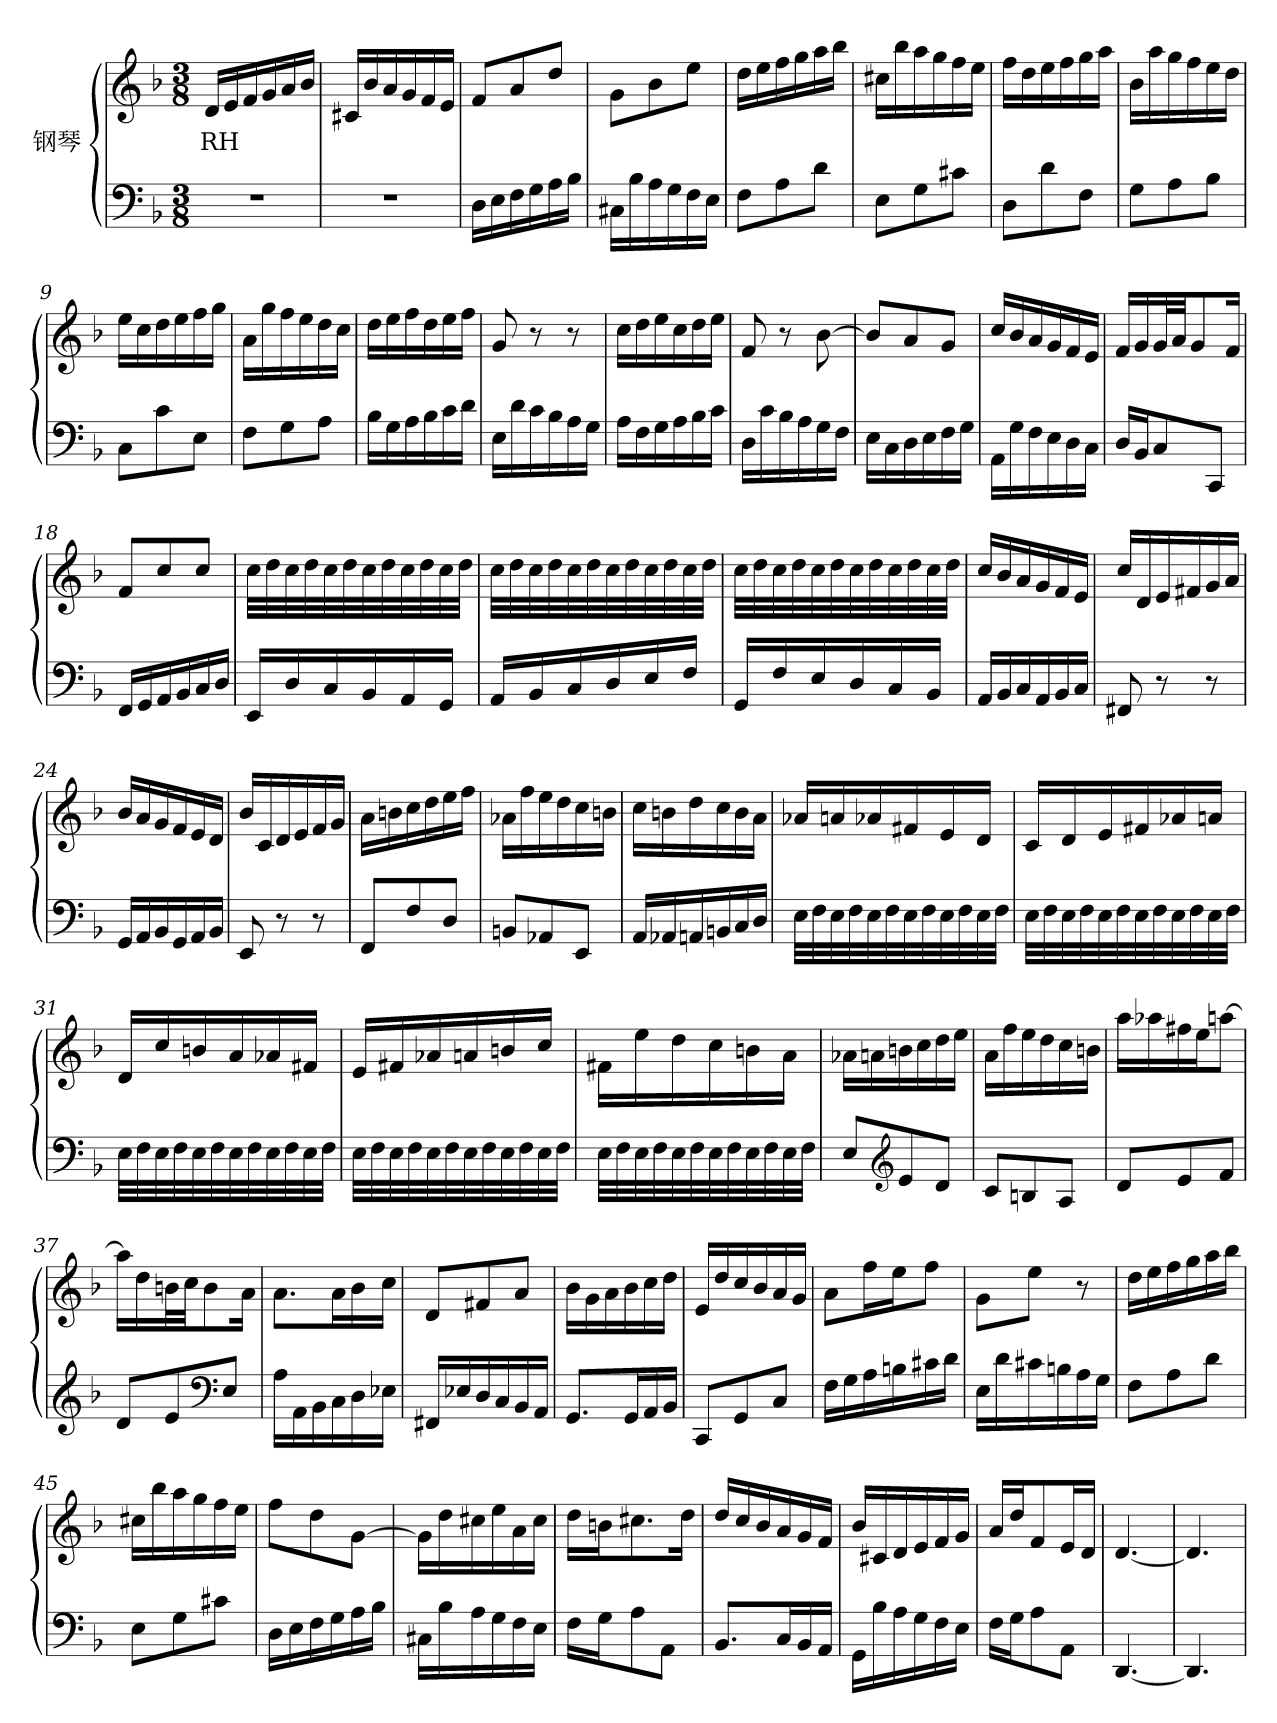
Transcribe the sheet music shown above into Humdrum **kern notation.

**kern	**kern	**text
*part2	*part1	*part1
*staff2	*staff1	*staff1
*I"钢琴	*I"钢琴	*
*clefF4	*clefG2	*
*k[b-]	*k[b-]	*
*M3/8	*M3/8	*
*MM99	*MM99	*
=1	=1	=1
4.r	16d/LL	RH
.	16e/	.
.	16f/	.
.	16g/	.
.	16a/	.
.	16b-/JJ	.
=2	=2	=2
4.r	16c#X/LL	.
.	16b-/	.
.	16a/	.
.	16g/	.
.	16f/	.
.	16e/JJ	.
=3	=3	=3
16D\LL	8f/L	.
16E\	.	.
16F\	8a/	.
16G\	.	.
16A\	8dd/J	.
16B-\JJ	.	.
=4	=4	=4
16C#X\LL	8g\L	.
16B-\	.	.
16A\	8b-\	.
16G\	.	.
16F\	8ee\J	.
16E\JJ	.	.
=5	=5	=5
8F\L	16dd\LL	.
.	16ee\	.
8A\	16ff\	.
.	16gg\	.
8d\J	16aa\	.
.	16bb-\JJ	.
=6	=6	=6
8E\L	16cc#X\LL	.
.	16bb-\	.
8G\	16aa\	.
.	16gg\	.
8c#X\J	16ff\	.
.	16ee\JJ	.
!!LO:LB:g=z
=7	=7	=7
8D\L	16ff\LL	.
.	16dd\	.
8d\	16ee\	.
.	16ff\	.
8F\J	16gg\	.
.	16aa\JJ	.
=8	=8	=8
8G\L	16b-\LL	.
.	16aa\	.
8A\	16gg\	.
.	16ff\	.
8B-\J	16ee\	.
.	16dd\JJ	.
=9	=9	=9
8C\L	16ee\LL	.
.	16cc\	.
8c\	16dd\	.
.	16ee\	.
8E\J	16ff\	.
.	16gg\JJ	.
=10	=10	=10
8F\L	16a\LL	.
.	16gg\	.
8G\	16ff\	.
.	16ee\	.
8A\J	16dd\	.
.	16cc\JJ	.
=11	=11	=11
16B-\LL	16dd\LL	.
16G\	16ee\	.
16A\	16ff\	.
16B-\	16dd\	.
16c\	16ee\	.
16d\JJ	16ff\JJ	.
=12	=12	=12
16E\LL	8g/	.
16d\	.	.
16c\	8r	.
16B-\	.	.
16A\	8r	.
16G\JJ	.	.
!!LO:LB:g=z
=13	=13	=13
16A\LL	16cc\LL	.
16F\	16dd\	.
16G\	16ee\	.
16A\	16cc\	.
16B-\	16dd\	.
16c\JJ	16ee\JJ	.
=14	=14	=14
16D\LL	8f/	.
16c\	.	.
16B-\	8r	.
16A\	.	.
16G\	[8b-\	.
16F\JJ	.	.
=15	=15	=15
16E\LL	8b-/L]	.
16C\	.	.
16D\	8a/	.
16E\	.	.
16F\	8g/J	.
16G\JJ	.	.
=16	=16	=16
16AA\LL	16cc/LL	.
16G\	16b-/	.
16F\	16a/	.
16E\	16g/	.
16D\	16f/	.
16C\JJ	16e/JJ	.
=17	=17	=17
16D/LL	16f/LL	.
16BB-/J	16g/	.
8C/	32g/L	.
.	32a/JJ	.
.	8g/	.
8CC/J	.	.
.	16f/Jk	.
=18	=18	=18
16FF/LL	8f/L	.
16GG/	.	.
16AA/	8cc/	.
16BB-/	.	.
16C/	8cc/J	.
16D/JJ	.	.
!!LO:LB:g=z
=19	=19	=19
16EE/LL	32cc\LLL	.
.	32dd\	.
16D/	32cc\	.
.	32dd\	.
16C/	32cc\	.
.	32dd\	.
16BB-/	32cc\	.
.	32dd\	.
16AA/	32cc\	.
.	32dd\	.
16GG/JJ	32cc\	.
.	32dd\JJJ	.
=20	=20	=20
16AA/LL	32cc\LLL	.
.	32dd\	.
16BB-/	32cc\	.
.	32dd\	.
16C/	32cc\	.
.	32dd\	.
16D/	32cc\	.
.	32dd\	.
16E/	32cc\	.
.	32dd\	.
16F/JJ	32cc\	.
.	32dd\JJJ	.
=21	=21	=21
16GG/LL	32cc\LLL	.
.	32dd\	.
16F/	32cc\	.
.	32dd\	.
16E/	32cc\	.
.	32dd\	.
16D/	32cc\	.
.	32dd\	.
16C/	32cc\	.
.	32dd\	.
16BB-/JJ	32cc\	.
.	32dd\JJJ	.
=22	=22	=22
16AA/LL	16cc/LL	.
16BB-/	16b-/	.
16C/	16a/	.
16AA/	16g/	.
16BB-/	16f/	.
16C/JJ	16e/JJ	.
!!LO:LB:g=z
=23	=23	=23
8FF#X/	16cc/LL	.
.	16d/	.
8r	16e/	.
.	16f#X/	.
8r	16g/	.
.	16a/JJ	.
=24	=24	=24
16GG/LL	16b-/LL	.
16AA/	16a/	.
16BB-/	16g/	.
16GG/	16f/	.
16AA/	16e/	.
16BB-/JJ	16d/JJ	.
=25	=25	=25
8EE/	16b-/LL	.
.	16c/	.
8r	16d/	.
.	16e/	.
8r	16f/	.
.	16g/JJ	.
=26	=26	=26
8FF/L	16a\LL	.
.	16bn\	.
8F/	16cc\	.
.	16dd\	.
8D/J	16ee\	.
.	16ff\JJ	.
=27	=27	=27
8BBn/L	16a-X\LL	.
.	16ff\	.
8AA-X/	16ee\	.
.	16dd\	.
8EE/J	16cc\	.
.	16bn\JJ	.
!!LO:LB:g=z
=28	=28	=28
16AA/LL	16cc\LL	.
16AA-X/	16bn\	.
16AAn/	16dd\	.
16BBn/	16cc\	.
16C/	16b\	.
16D/JJ	16a\JJ	.
=29	=29	=29
32E\LLL	16a-X/LL	.
32F\	.	.
32E\	16an/	.
32F\	.	.
32E\	16a-X/	.
32F\	.	.
32E\	16f#X/	.
32F\	.	.
32E\	16e/	.
32F\	.	.
32E\	16d/JJ	.
32F\JJJ	.	.
=30	=30	=30
32E\LLL	16c/LL	.
32F\	.	.
32E\	16d/	.
32F\	.	.
32E\	16e/	.
32F\	.	.
32E\	16f#X/	.
32F\	.	.
32E\	16a-X/	.
32F\	.	.
32E\	16an/JJ	.
32F\JJJ	.	.
!!LO:PB:g=z
=31	=31	=31
32E\LLL	16d/LL	.
32F\	.	.
32E\	16cc/	.
32F\	.	.
32E\	16bn/	.
32F\	.	.
32E\	16a/	.
32F\	.	.
32E\	16a-X/	.
32F\	.	.
32E\	16f#X/JJ	.
32F\JJJ	.	.
=32	=32	=32
32E\LLL	16e/LL	.
32F\	.	.
32E\	16f#X/	.
32F\	.	.
32E\	16a-X/	.
32F\	.	.
32E\	16an/	.
32F\	.	.
32E\	16bn/	.
32F\	.	.
32E\	16cc/JJ	.
32F\JJJ	.	.
=33	=33	=33
32E\LLL	16f#X\LL	.
32F\	.	.
32E\	16ee\	.
32F\	.	.
32E\	16dd\	.
32F\	.	.
32E\	16cc\	.
32F\	.	.
32E\	16bn\	.
32F\	.	.
32E\	16a\JJ	.
32F\JJJ	.	.
=34	=34	=34
8E/L	16a-X\LL	.
.	16an\	.
*clefG2	*	*
8e/	16bn\	.
.	16cc\	.
8d/J	16dd\	.
.	16ee\JJ	.
!!LO:LB:g=z
=35	=35	=35
8c/L	16a\LL	.
.	16ff\	.
8Bn/	16ee\	.
.	16dd\	.
8A/J	16cc\	.
.	16bn\JJ	.
=36	=36	=36
8d/L	16aa\LL	.
.	16aa-X\	.
8e/	16ff#X\	.
.	16ee\J	.
8f/J	[8aan\J	.
=37	=37	=37
8d/L	16aa\LL]	.
.	16dd\	.
8e/	32bn\L	.
.	32cc\JJ	.
.	8b\	.
*clefF4	*	*
8E/J	.	.
.	16a\Jk	.
=38	=38	=38
16A\LL	8.a\L	.
16AA\	.	.
16BB-\	.	.
16C\	16a\L	.
16D\	16b-\	.
16E-X\JJ	16cc\JJ	.
=39	=39	=39
16FF#X/LL	8d/L	.
16E-X/	.	.
16D/	8f#X/	.
16C/	.	.
16BB-/	8a/J	.
16AA/JJ	.	.
!!LO:LB:g=z
=40	=40	=40
8.GG/L	16b-\LL	.
.	16g\	.
.	16a\	.
16GG/L	16b-\	.
16AA/	16cc\	.
16BB-/JJ	16dd\JJ	.
=41	=41	=41
8CC/L	16e/LL	.
.	16dd/	.
8GG/	16cc/	.
.	16b-/	.
8C/J	16a/	.
.	16g/JJ	.
=42	=42	=42
16F\LL	8a\L	.
16G\	.	.
16A\	16ff\L	.
16Bn\	16ee\J	.
16c#X\	8ff\J	.
16d\JJ	.	.
=43	=43	=43
16E\LL	8g\L	.
16d\	.	.
16c#X\	8ee\J	.
16Bn\	.	.
16A\	8r	.
16G\JJ	.	.
=44	=44	=44
8F\L	16dd\LL	.
.	16ee\	.
8A\	16ff\	.
.	16gg\	.
8d\J	16aa\	.
.	16bb-\JJ	.
!!LO:LB:g=z
=45	=45	=45
8E\L	16cc#X\LL	.
.	16bb-\	.
8G\	16aa\	.
.	16gg\	.
8c#X\J	16ff\	.
.	16ee\JJ	.
=46	=46	=46
16D\LL	8ff\L	.
16E\	.	.
16F\	8dd\	.
16G\	.	.
16A\	[8g\J	.
16B-\JJ	.	.
=47	=47	=47
16C#X\LL	16g\LL]	.
16B-\	16dd\	.
16A\	16cc#X\	.
16G\	16ee\	.
16F\	16a\	.
16E\JJ	16cc#\JJ	.
=48	=48	=48
16F\LL	16dd\LL	.
16G\J	16bn\J	.
8A\	8.cc#X\	.
8AA\J	.	.
.	16dd\Jk	.
=49	=49	=49
8.BB-/L	16dd/LL	.
.	16cc/	.
.	16b-/	.
16C/L	16a/	.
16BB-/	16g/	.
16AA/JJ	16f/JJ	.
=50	=50	=50
16GG\LL	16b-/LL	.
16B-\	16c#X/	.
16A\	16d/	.
16G\	16e/	.
16F\	16f/	.
16E\JJ	16g/JJ	.
!!LO:LB:g=z
=51	=51	=51
16F\LL	16a/LL	.
16G\J	16dd/J	.
8A\	8f/	.
8AA\J	16e/L	.
.	16d/JJ	.
=52	=52	=52
[4.DD/	[4.d/	.
=53	=53	=53
4.DD/]	4.d/]	.
=	=	=
*-	*-	*-
